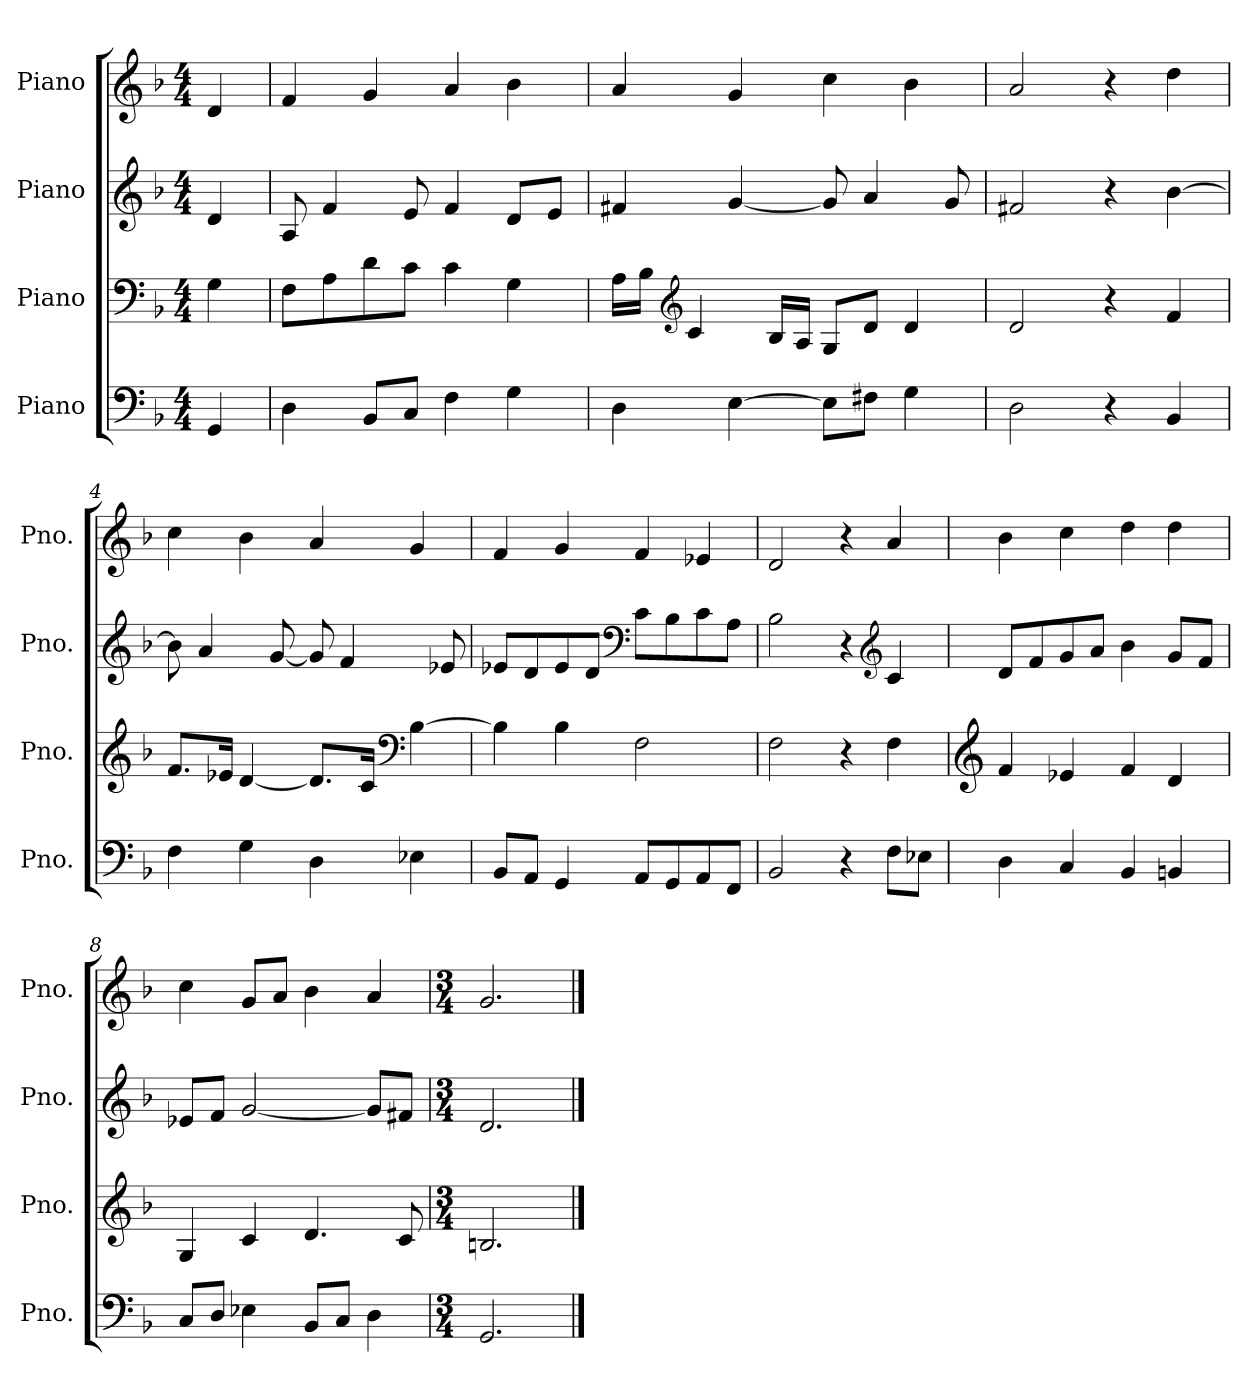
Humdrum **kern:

**kern	**kern	**kern	**kern
*part4	*part3	*part2	*part1
*staff4	*staff3	*staff2	*staff1
*I"Piano	*I"Piano	*I"Piano	*I"Piano
*I'Pno.	*I'Pno.	*I'Pno.	*I'Pno.
*clefF4	*clefF4	*clefG2	*clefG2
*k[b-]	*k[b-]	*k[b-]	*k[b-]
*M4/4	*M4/4	*M4/4	*M4/4
*MM120	*MM120	*MM120	*MM120
=	=	=	=
4GG/	4G\	4d/	4d/
=1	=1	=1	=1
4D\	8F\L	8A/	4f/
.	8A\	4f/	.
8BB-/L	8d\	.	4g/
8C/J	8c\J	8e/	.
4F\	4c\	4f/	4a/
4G\	4G\	8d/L	4b-\
.	.	8e/J	.
=2	=2	=2	=2
4D\	16A\LL	4f#X/	4a/
.	16B-\JJ	.	.
*	*clefG2	*	*
.	4c/	.	.
[4E\	.	[4g/	4g/
.	16B-/LL	.	.
.	16A/JJ	.	.
8E\L]	8G/L	8g/]	4cc\
8F#X\J	8d/J	4a/	.
4G\	4d/	.	4b-\
.	.	8g/	.
=3	=3	=3	=3
2D\	2d/	2f#X/	2a/
4r	4r	4r	4r
4BB-/	4f/	[4b-\	4dd\
=4	=4	=4	=4
4F\	8.f/L	8b-\]	4cc\
.	.	4a/	.
.	16e-X/Jk	.	.
4G\	[4d/	.	4b-\
.	.	[8g/	.
4D\	8.d/L]	8g/]	4a/
.	.	4f/	.
.	16c/Jk	.	.
*	*clefF4	*	*
4E-X\	[4B-\	.	4g/
.	.	8e-X/	.
!!LO:LB:g=z
=5	=5	=5	=5
8BB-/L	4B-\]	8e-X/L	4f/
8AA/J	.	8d/	.
4GG/	4B-\	8e-/	4g/
.	.	8d/J	.
*	*	*clefF4	*
8AA/L	2F\	8c\L	4f/
8GG/	.	8B-\	.
8AA/	.	8c\	4e-X/
8FF/J	.	8A\J	.
=6	=6	=6	=6
2BB-/	2F\	2B-\	2d/
4r	4r	4r	4r
*	*	*clefG2	*
8F\L	4F\	4c/	4a/
8E-X\J	.	.	.
=7	=7	=7	=7
*	*clefG2	*	*
4D\	4f/	8d/L	4b-\
.	.	8f/	.
4C/	4e-X/	8g/	4cc\
.	.	8a/J	.
4BB-/	4f/	4b-\	4dd\
4BBn/	4d/	8g/L	4dd\
.	.	8f/J	.
=8	=8	=8	=8
8C/L	4G/	8e-X/L	4cc\
8D/J	.	8f/J	.
4E-X\	4c/	[2g/	8g/L
.	.	.	8a/J
8BB-/L	4.d/	.	4b-\
8C/J	.	.	.
4D\	.	8g/L]	4a/
.	8c/	8f#X/J	.
=9	=9	=9	=9
*M3/4	*M3/4	*M3/4	*M3/4
2.GG/	2.Bn/	2.d/	2.g/
==	==	==	==
*-	*-	*-	*-
